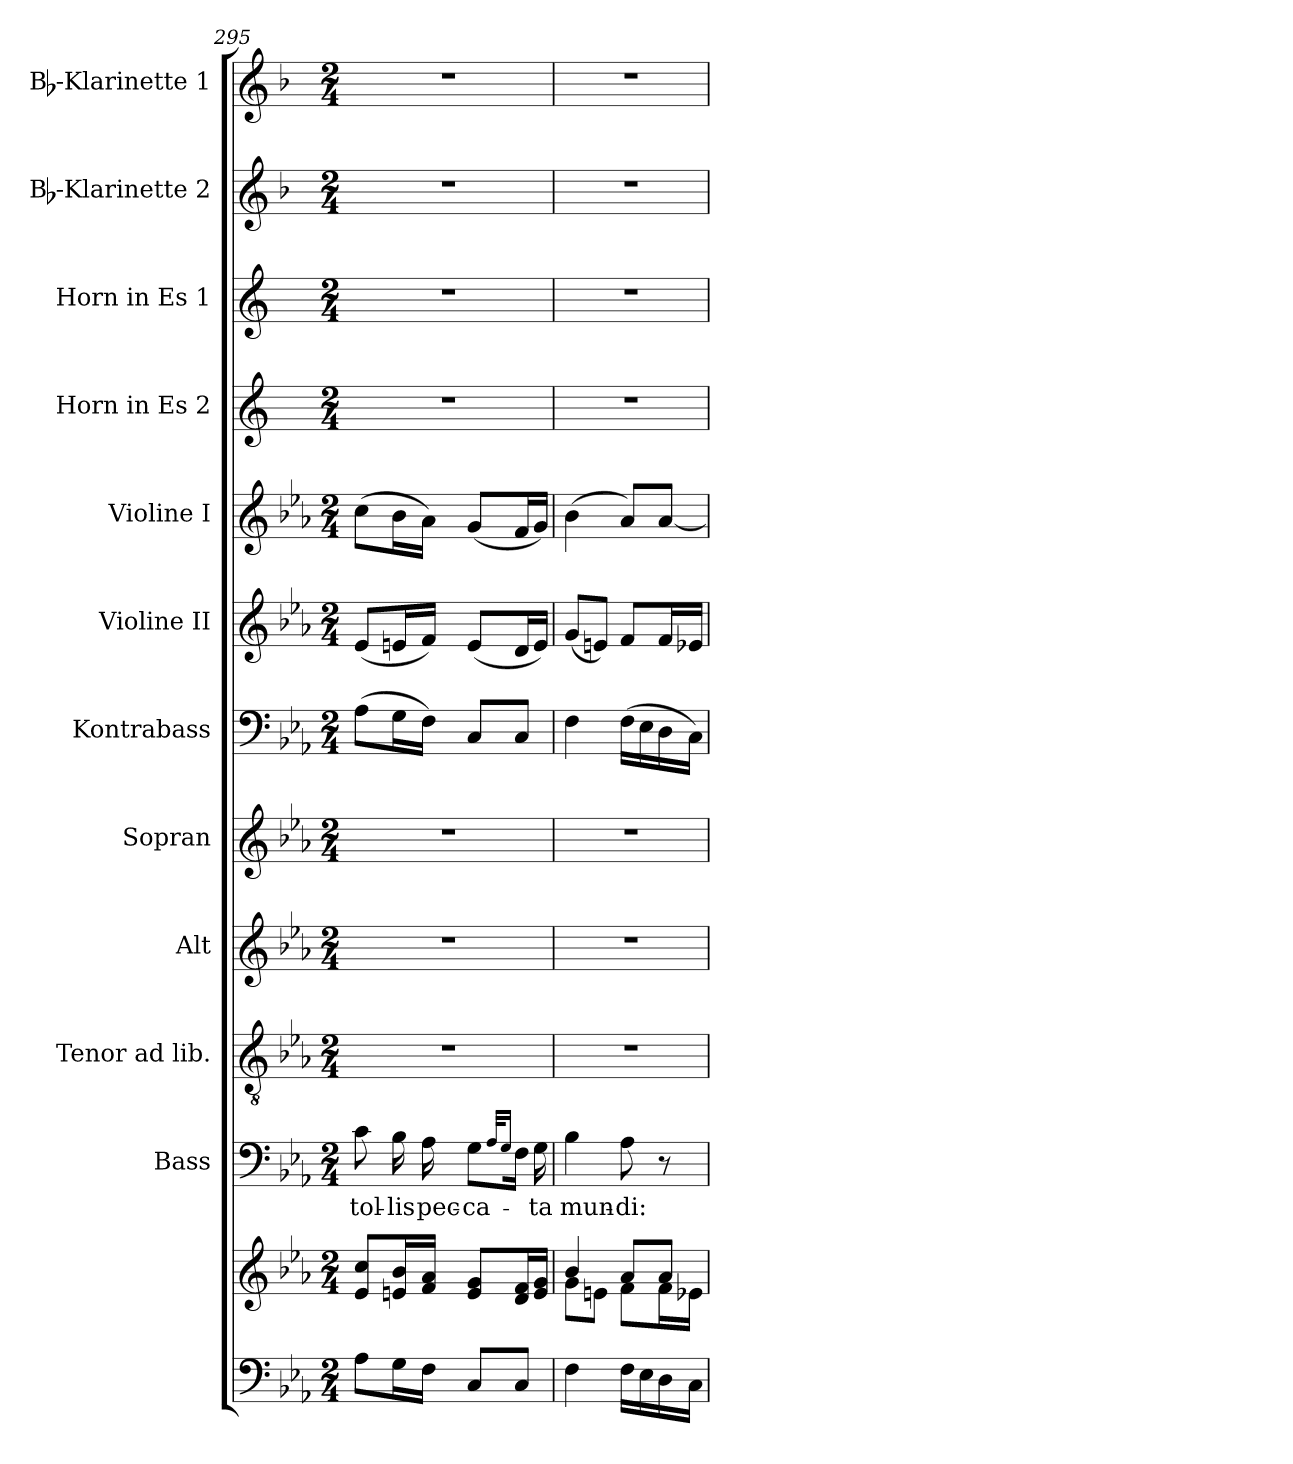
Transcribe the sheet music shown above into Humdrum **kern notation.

**kern	**kern	**kern	**text	**kern	**kern	**kern	**kern	**kern	**kern	**kern	**kern	**kern	**kern
*part12	*part12	*part11	*part11	*part10	*part9	*part8	*part7	*part6	*part5	*part4	*part3	*part2	*part1
*staff13	*staff12	*staff11	*staff11	*staff10	*staff9	*staff8	*staff7	*staff6	*staff5	*staff4	*staff3	*staff2	*staff1
*	*	*I"Bass	*	*I"Tenor ad lib.	*I"Alt	*I"Sopran	*I"Kontrabass	*I"Violine II	*I"Violine I	*I"Horn in Es 2	*I"Horn in Es 1	*I"Bb-Klarinette 2	*I"Bb-Klarinette 1
*	*	*I'B.	*	*I'T.	*I'A.	*I'S.	*I'Kb.	*I'Vl. II	*I'Vl. I	*	*	*I'Bb Kl. 2	*I'Bb Kl. 1
*clefF4	*clefG2	*clefF4	*	*clefGv2	*clefG2	*clefG2	*clefF4	*clefG2	*clefG2	*clefG2	*clefG2	*clefG2	*clefG2
*	*	*	*	*	*	*	*ITrd7c12	*	*	*ITrd5c9	*ITrd5c9	*ITrd1c2	*ITrd1c2
*k[b-e-a-]	*k[b-e-a-]	*k[b-e-a-]	*	*k[b-e-a-]	*k[b-e-a-]	*k[b-e-a-]	*k[b-e-a-]	*k[b-e-a-]	*k[b-e-a-]	*k[b-e-a-]	*k[b-e-a-]	*k[b-e-a-]	*k[b-e-a-]
*E-:	*E-:	*E-:	*	*E-:	*E-:	*E-:	*E-:	*E-:	*E-:	*E-:	*E-:	*E-:	*E-:
*M2/4	*M2/4	*M2/4	*	*M2/4	*M2/4	*M2/4	*M2/4	*M2/4	*M2/4	*M2/4	*M2/4	*M2/4	*M2/4
=295	=295	=295	=295	=295	=295	=295	=295	=295	=295	=295	=295	=295	=295
!	!	!	!LO:LY:b	!	!	!	!	!	!	!	!	!	!
8A-\L	8e-/ 8cc/L	8c\	tol-	2r	2r	2r	(>8AA-\L	(<8e-/L	(>8cc\L	2r	2r	2r	2r
!	!	!	!LO:LY:b	!	!	!	!	!	!	!	!	!	!
16G\L	16en/ 16b-/L	16B-\	-lis	.	.	.	16GG\L	16en/L	16b-\L	.	.	.	.
!	!	!	!LO:LY:b	!	!	!	!	!	!	!	!	!	!
16F\JJ	16f/ 16a-/JJ	16A-\	pec-	.	.	.	16FF\JJ)	16f/JJ)	16a-\JJ)	.	.	.	.
!	!	!	!LO:LY:b	!	!	!	!	!	!	!	!	!	!
8C/L	8e/ 8g/L	8G\L	-ca-	.	.	.	8CC/L	(<8e/L	(<8g/L	.	.	.	.
.	.	32qA-/KLL	.	.	.	.	.	.	.	.	.	.	.
.	.	16qG/JJ	.	.	.	.	.	.	.	.	.	.	.
8C/J	16d/ 16f/L	16F\Jk	.	.	.	.	8CC/J	16d/L	16f/L	.	.	.	.
!	!	!	!LO:LY:b	!	!	!	!	!	!	!	!	!	!
.	16e/ 16g/JJ	16G\	-ta	.	.	.	.	16e/JJ)	16g/JJ)	.	.	.	.
=296	=296	=296	=296	=296	=296	=296	=296	=296	=296	=296	=296	=296	=296
*	*^	*	*	*	*	*	*	*	*	*	*	*	*
!	!	!	!	!LO:LY:b	!	!	!	!	!	!	!	!	!	!
4F\	4b-/	8g\L	4B-\	mun-	2r	2r	2r	4FF\	(<8g/L	(>4b-\	2r	2r	2r	2r
.	.	8en\J	.	.	.	.	.	.	8en/J)	.	.	.	.	.
!	!	!	!	!LO:LY:b	!	!	!	!	!	!	!	!	!	!
16F\LL	8a-/L	8f\L	8A-\	-di:	.	.	.	(>16FF\LL	8f/L	8a-/L)	.	.	.	.
16E-\	.	.	.	.	.	.	.	16EE-\	.	.	.	.	.	.
16D\	8a-/J	16f\L	8r	.	.	.	.	16DD\	16f/L	[8a-/J	.	.	.	.
16C\JJ	.	16e-X\JJ	.	.	.	.	.	16CC\JJ)	16e-X/JJ	.	.	.	.	.
*	*v	*v	*	*	*	*	*	*	*	*	*	*	*	*
=	=	=	=	=	=	=	=	=	=	=	=	=	=
*-	*-	*-	*-	*-	*-	*-	*-	*-	*-	*-	*-	*-	*-
